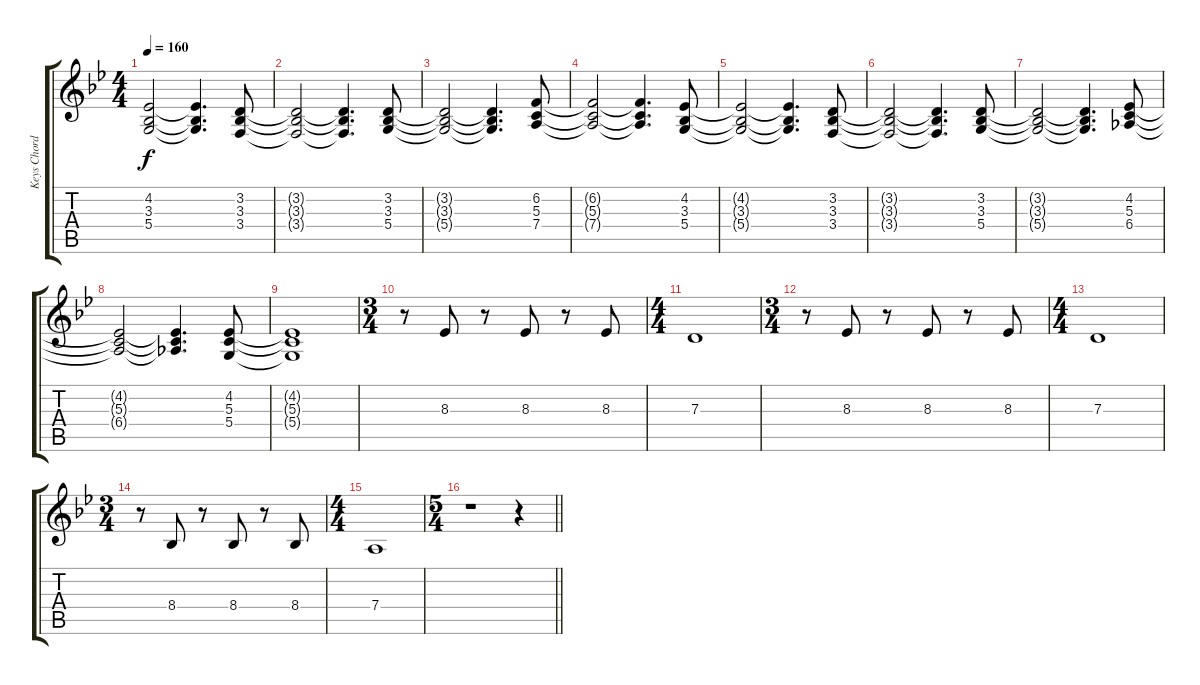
\track ("Keys Chords" "Keys Chord") {instrument stringensemble1}
\staff {score tabs}
\tuning (E4 B3 G3 D3 A2 E2) {hide}
\ts (4 4)
\tempo 160
\clef g2
\ks bb
(4.2{t} 3.3{t} 5.4{t}).2{dy f} (4.2{t} 3.3{t} 5.4{t}).4{d} (3.2 3.3 3.4).8 |
(3.2{t} 3.3{t} 3.4{t}).2 (3.2{t} 3.3{t} 3.4{t}).4{d} (3.2 3.3 5.4).8 |
(3.2{t} 3.3{t} 5.4{t}).2 (3.2{t} 3.3{t} 5.4{t}).4{d} (6.2 5.3 7.4).8 |
(6.2{t} 5.3{t} 7.4{t}).2 (6.2{t} 5.3{t} 7.4{t}).4{d} (4.2 3.3 5.4).8 |
(4.2{t} 3.3{t} 5.4{t}).2 (4.2{t} 3.3{t} 5.4{t}).4{d} (3.2 3.3 3.4).8 |
(3.2{t} 3.3{t} 3.4{t}).2 (3.2{t} 3.3{t} 3.4{t}).4{d} (3.2 3.3 5.4).8 |
(3.2{t} 3.3{t} 5.4{t}).2 (3.2{t} 3.3{t} 5.4{t}).4{d} (4.2 5.3 6.4).8 |
(4.2{t} 5.3{t} 6.4{t}).2 (4.2{t} 5.3{t} 6.4{t}).4{d} (4.2 5.3 5.4).8 |
(4.2{t} 5.3{t} 5.4{t}).1 |
\ts (3 4)
r.8{instrument stringensemble1} 8.3.8 r.8 8.3.8 r.8 8.3.8 |
\ts (4 4)
7.3.1 |
\ts (3 4)
r.8 8.3.8 r.8 8.3.8 r.8 8.3.8 |
\ts (4 4)
7.3.1 |
\ts (3 4)
r.8 8.4.8 r.8 8.4.8 r.8 8.4.8 |
\ts (4 4)
7.4.1 |
\ts (5 4)
\barLineRight lightlight
r.1 r.4
